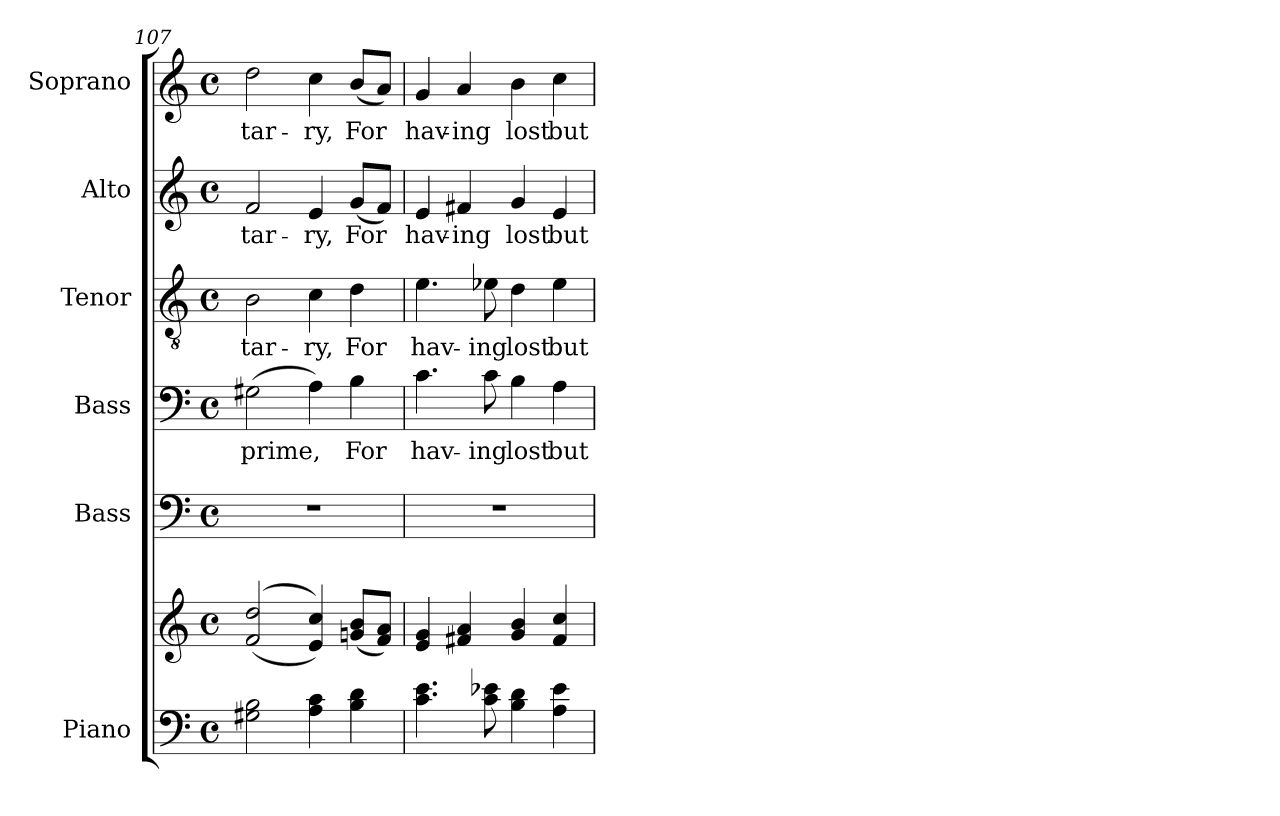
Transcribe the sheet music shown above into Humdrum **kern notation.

**kern	**kern	**kern	**kern	**text	**kern	**text	**kern	**text	**kern	**text
*part6	*part6	*part5	*part4	*part4	*part3	*part3	*part2	*part2	*part1	*part1
*staff7	*staff6	*staff5	*staff4	*staff4	*staff3	*staff3	*staff2	*staff2	*staff1	*staff1
*I"Piano	*	*I"Bass	*I"Bass	*	*I"Tenor	*	*I"Alto	*	*I"Soprano	*
*I'Pno.	*	*I'B.	*I'B.	*	*I'T.	*	*I'A.	*	*I'S.	*
*clefF4	*clefG2	*clefF4	*clefF4	*	*clefGv2	*	*clefG2	*	*clefG2	*
*	*	*	*	*	*ITrd7c12	*	*	*	*	*
*k[]	*k[]	*k[]	*k[]	*	*k[]	*	*k[]	*	*k[]	*
*C:	*C:	*C:	*C:	*	*C:	*	*C:	*	*C:	*
*M4/4	*M4/4	*M4/4	*M4/4	*	*M4/4	*	*M4/4	*	*M4/4	*
*met(c)	*met(c)	*met(c)	*met(c)	*	*met(c)	*	*met(c)	*	*met(c)	*
=107	=107	=107	=107	=107	=107	=107	=107	=107	=107	=107
!	!	!	!	!LO:LY:b:color=#000000	!	!	!	!	!	!
!	!	!	!	!	!	!LO:LY:b:color=#000000	!	!	!	!
!	!	!	!	!	!	!	!	!LO:LY:b:color=#000000	!	!
!	!	!	!	!	!	!	!	!	!	!LO:LY:b:color=#000000
2G#Xi\ 2Bi	((2fi/ 2ddi	1r	(2G#Xi\	prime,	2BBi\	tar-	2fi/	tar-	2ddi\	tar-
!	!	!	!	!	!	!LO:LY:b:color=#000000	!	!	!	!
!	!	!	!	!	!	!	!	!LO:LY:b:color=#000000	!	!
!	!	!	!	!	!	!	!	!	!	!LO:LY:b:color=#000000
4Ai\ 4ci	4ei/ 4cci))	.	4Ai\)	.	4Ci\	-ry,	4ei/	-ry,	4cci\	-ry,
!	!	!	!	!LO:LY:b:color=#000000	!	!	!	!	!	!
!	!	!	!	!	!	!LO:LY:b:color=#000000	!	!	!	!
!	!	!	!	!	!	!	!	!LO:LY:b:color=#000000	!	!
!	!	!	!	!	!	!	!	!	!	!LO:LY:b:color=#000000
4Bi\ 4di	(8gni/ 8biL	.	4Bi\	For	4Di\	For	(8gi/L	For	(8bi/L	For
.	8fi/ 8aiJ)	.	.	.	.	.	8fi/J)	.	8ai/J)	.
=108	=108	=108	=108	=108	=108	=108	=108	=108	=108	=108
!	!	!	!	!LO:LY:b:color=#000000	!	!	!	!	!	!
!	!	!	!	!	!	!LO:LY:b:color=#000000	!	!	!	!
!	!	!	!	!	!	!	!	!LO:LY:b:color=#000000	!	!
!	!	!	!	!	!	!	!	!	!	!LO:LY:b:color=#000000
4.ci\ 4.ei	4ei/ 4gi	1r	4.ci\	hav-	4.Ei\	hav-	4ei/	hav-	4gi/	hav-
!	!	!	!	!	!	!	!	!LO:LY:b:color=#000000	!	!
!	!	!	!	!	!	!	!	!	!	!LO:LY:b:color=#000000
.	4f#Xi/ 4ai	.	.	.	.	.	4f#Xi/	-ing	4ai/	-ing
!	!	!	!	!LO:LY:b:color=#000000	!	!	!	!	!	!
!	!	!	!	!	!	!LO:LY:b:color=#000000	!	!	!	!
8ci\ 8e-Xi	.	.	8ci\	-ing	8E-Xi\	-ing	.	.	.	.
!	!	!	!	!LO:LY:b:color=#000000	!	!	!	!	!	!
!	!	!	!	!	!	!LO:LY:b:color=#000000	!	!	!	!
!	!	!	!	!	!	!	!	!LO:LY:b:color=#000000	!	!
!	!	!	!	!	!	!	!	!	!	!LO:LY:b:color=#000000
4Bi\ 4di	4gi/ 4bi	.	4Bi\	lost	4Di\	lost	4gi/	lost	4bi\	lost
!	!	!	!	!LO:LY:b:color=#000000	!	!	!	!	!	!
!	!	!	!	!	!	!LO:LY:b:color=#000000	!	!	!	!
!	!	!	!	!	!	!	!	!LO:LY:b:color=#000000	!	!
!	!	!	!	!	!	!	!	!	!	!LO:LY:b:color=#000000
4Ai\ 4e-i	4f#i/ 4cci	.	4Ai\	but	4E-i\	but	4ei/	but	4cci\	but
=	=	=	=	=	=	=	=	=	=	=
*-	*-	*-	*-	*-	*-	*-	*-	*-	*-	*-
